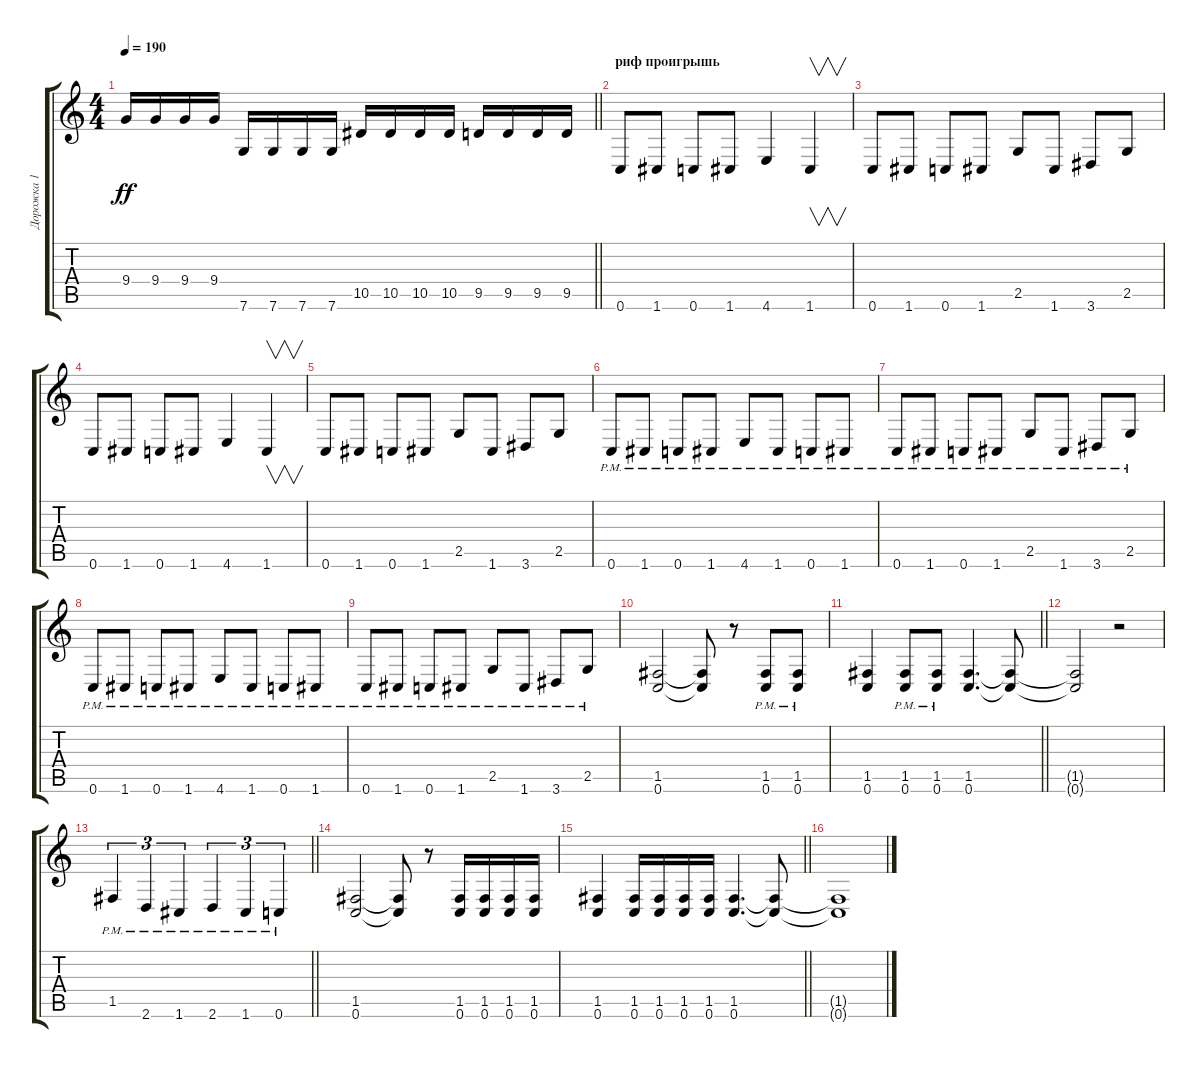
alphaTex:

\track ("Дорожка 1" "Дорожка 1") {instrument overdrivenguitar}
\staff {score tabs}
\tuning (C4 G3 Eb3 Bb2 F2 C2) {hide}
\ts (4 4)
\tempo 190
\clef g2
\barLineRight lightlight
\ks c
9.4.16{dy ff} 9.4.16 9.4.16 9.4.16 7.6.16 7.6.16 7.6.16 7.6.16 10.5.16 10.5.16 10.5.16 10.5.16 9.5.16 9.5.16 9.5.16 9.5.16 |
\section ("" "риф проигрышь")
0.6.8 1.6.8 0.6.8 1.6.8 4.6.4 1.6.4{v} |
0.6.8 1.6.8 0.6.8 1.6.8 2.5.8 1.6.8 3.6.8 2.5.8 |
0.6.8 1.6.8 0.6.8 1.6.8 4.6.4 1.6.4{v} |
0.6.8 1.6.8 0.6.8 1.6.8 2.5.8 1.6.8 3.6.8 2.5.8 |
0.6{pm}.8 1.6{pm}.8 0.6{pm}.8 1.6{pm}.8 4.6{pm}.8 1.6{pm}.8 0.6{pm}.8 1.6{pm}.8 |
0.6{pm}.8 1.6{pm}.8 0.6{pm}.8 1.6{pm}.8 2.5{pm}.8 1.6{pm}.8 3.6{pm}.8 2.5{pm}.8 |
0.6{pm}.8 1.6{pm}.8 0.6{pm}.8 1.6{pm}.8 4.6{pm}.8 1.6{pm}.8 0.6{pm}.8 1.6{pm}.8 |
0.6{pm}.8 1.6{pm}.8 0.6{pm}.8 1.6{pm}.8 2.5{pm}.8 1.6{pm}.8 3.6{pm}.8 2.5{pm}.8 |
(1.5 0.6).2 (1.5{t} 0.6{t}).8 r.8 (1.5{pm} 0.6{pm}).8 (1.5{pm} 0.6{pm}).8 |
\barLineRight lightlight
(1.5 0.6).4 (1.5{pm} 0.6{pm}).8 (1.5{pm} 0.6{pm}).8 (1.5 0.6).4{d} (1.5{t} 0.6{t}).8 |
(1.5{t} 0.6{t}).2 r.2 |
\barLineRight lightlight
1.5{pm}.4{tu (3 2)} 2.6{pm}.4{tu (3 2)} 1.6{pm}.4{tu (3 2)} 2.6{pm}.4{tu (3 2)} 1.6{pm}.4{tu (3 2)} 0.6{pm}.4{tu (3 2)} |
(1.5 0.6).2 (1.5{t} 0.6{t}).8 r.8 (1.5 0.6).16 (1.5 0.6).16 (1.5 0.6).16 (1.5 0.6).16 |
\barLineRight lightlight
(1.5 0.6).4 (1.5 0.6).16 (1.5 0.6).16 (1.5 0.6).16 (1.5 0.6).16 (1.5 0.6).4{d} (1.5{t} 0.6{t}).8 |
(1.5{t} 0.6{t}).1
